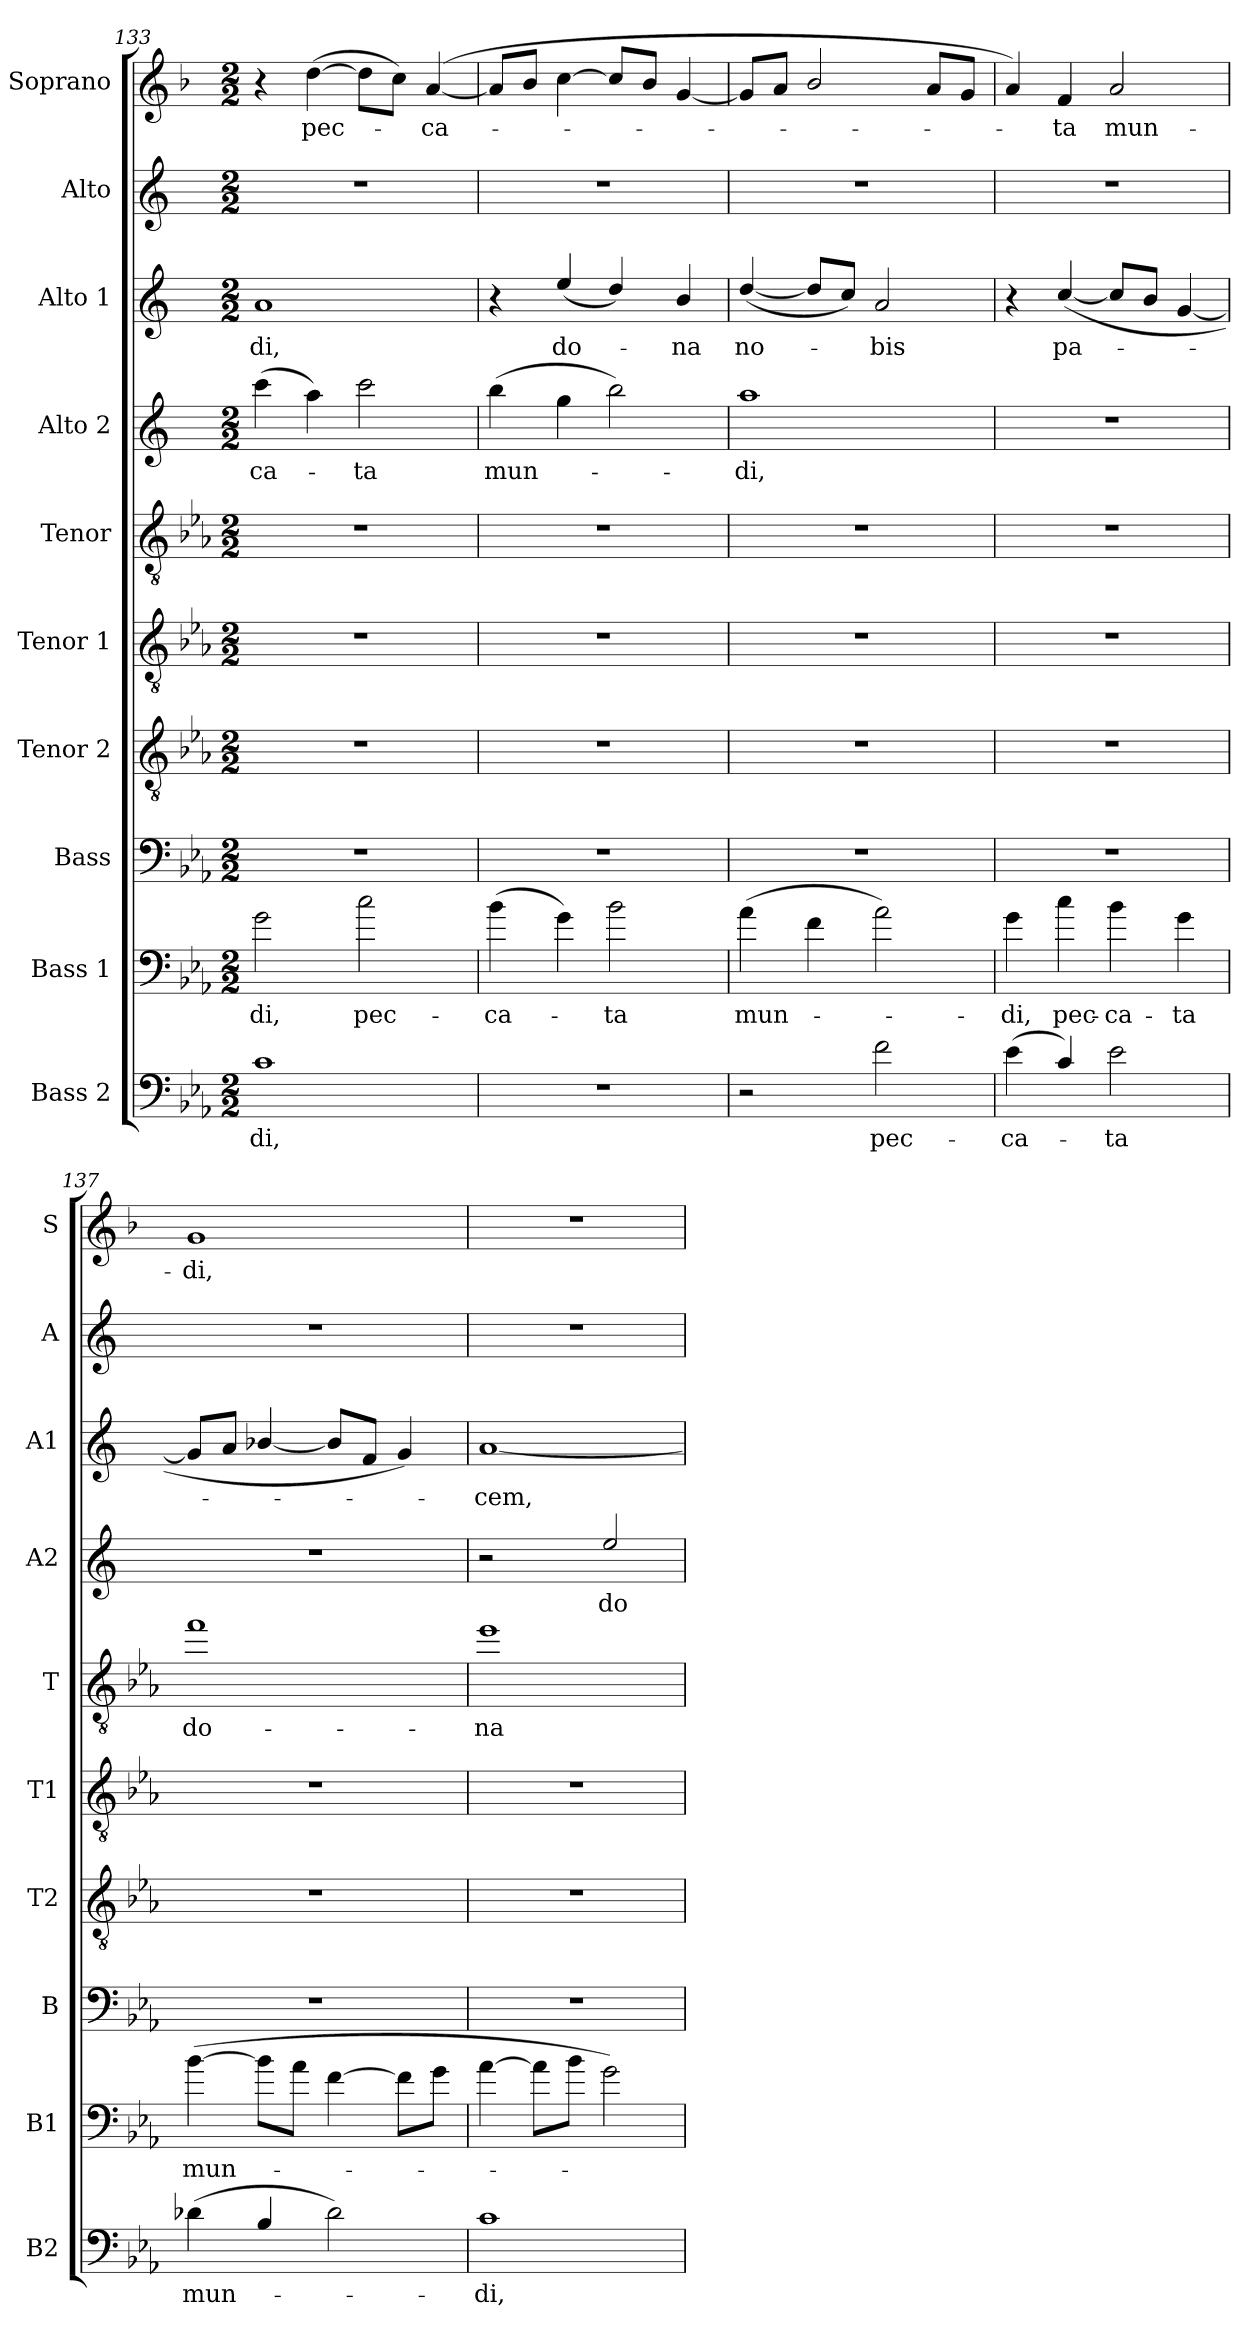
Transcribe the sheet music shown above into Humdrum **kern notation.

**kern	**text	**kern	**text	**kern	**kern	**kern	**kern	**text	**kern	**text	**kern	**text	**kern	**kern	**text
*part10	*part10	*part9	*part9	*part8	*part7	*part6	*part5	*part5	*part4	*part4	*part3	*part3	*part2	*part1	*part1
*staff10	*staff10	*staff9	*staff9	*staff8	*staff7	*staff6	*staff5	*staff5	*staff4	*staff4	*staff3	*staff3	*staff2	*staff1	*staff1
*I"Bass 2	*	*I"Bass 1	*	*I"Bass	*I"Tenor 2	*I"Tenor 1	*I"Tenor	*	*I"Alto 2	*	*I"Alto 1	*	*I"Alto	*I"Soprano	*
*I'B2	*	*I'B1	*	*I'B	*I'T2	*I'T1	*I'T	*	*I'A2	*	*I'A1	*	*I'A	*I'S	*
!!LO:LB:g=z
*clefF4	*	*clefF4	*	*clefF4	*clefGv2	*clefGv2	*clefGv2	*	*clefG2	*	*clefG2	*	*clefG2	*clefG2	*
*ITrd12c21	*	*ITrd12c21	*	*ITrd12c21	*ITrd8c14	*ITrd8c14	*ITrd8c14	*	*ITrd5c9	*	*ITrd5c9	*	*ITrd5c9	*ITrd1c2	*
*k[b-e-a-]	*	*k[b-e-a-]	*	*k[b-e-a-]	*k[b-e-a-]	*k[b-e-a-]	*k[b-e-a-]	*	*k[b-e-a-]	*	*k[b-e-a-]	*	*k[b-e-a-]	*k[b-e-a-]	*
*c:	*	*c:	*	*c:	*c:	*c:	*c:	*	*c:	*	*c:	*	*c:	*c:	*
*M2/2	*	*M2/2	*	*M2/2	*M2/2	*M2/2	*M2/2	*	*M2/2	*	*M2/2	*	*M2/2	*M2/2	*
=133	=133	=133	=133	=133	=133	=133	=133	=133	=133	=133	=133	=133	=133	=133	=133
!	!LO:LY:b	!	!LO:LY:b	!	!	!	!	!	!	!LO:LY:b	!	!LO:LY:b	!	!	!
1C	-di,	2G\	-di,	1r	1r	1r	1r	.	(>4ee-\	-ca-	1c	-di,	1r	4r	.
!	!	!	!	!	!	!	!	!	!	!	!	!	!	!	!LO:LY:b
.	.	.	.	.	.	.	.	.	4cc\)	.	.	.	.	(>[4cc\	pec-
!	!	!	!LO:LY:b	!	!	!	!	!	!	!LO:LY:b	!	!	!	!	!
.	.	2c\	pec-	.	.	.	.	.	2ee-\	-ta	.	.	.	8cc\L]	.
.	.	.	.	.	.	.	.	.	.	.	.	.	.	8b-\J)	.
!	!	!	!	!	!	!	!	!	!	!	!	!	!	!	!LO:LY:b
.	.	.	.	.	.	.	.	.	.	.	.	.	.	(>[4g/	-ca-
=134	=134	=134	=134	=134	=134	=134	=134	=134	=134	=134	=134	=134	=134	=134	=134
!	!	!	!LO:LY:b	!	!	!	!	!	!	!LO:LY:b	!	!	!	!	!
1r	.	(>4B-\	-ca-	1r	1r	1r	1r	.	(>4dd\	mun-	4r	.	1r	8g/L]	.
.	.	.	.	.	.	.	.	.	.	.	.	.	.	8a-/J	.
!	!	!	!	!	!	!	!	!	!	!	!	!LO:LY:b	!	!	!
.	.	4G\)	.	.	.	.	.	.	4b-\	.	(<4g/	do-	.	[4b-\	.
!	!	!	!LO:LY:b	!	!	!	!	!	!	!	!	!	!	!	!
.	.	2B-\	-ta	.	.	.	.	.	2dd\)	.	4f/)	.	.	8b-/L]	.
.	.	.	.	.	.	.	.	.	.	.	.	.	.	8a-/J	.
!	!	!	!	!	!	!	!	!	!	!	!	!LO:LY:b	!	!	!
.	.	.	.	.	.	.	.	.	.	.	4d/	-na	.	[4f/	.
=135	=135	=135	=135	=135	=135	=135	=135	=135	=135	=135	=135	=135	=135	=135	=135
!	!	!	!LO:LY:b	!	!	!	!	!	!	!LO:LY:b	!	!LO:LY:b	!	!	!
2r	.	(>4A-\	mun-	1r	1r	1r	1r	.	1cc	-di,	(<[4f/	no-	1r	8f/L]	.
.	.	.	.	.	.	.	.	.	.	.	.	.	.	8g/J	.
.	.	4F\	.	.	.	.	.	.	.	.	8f/L]	.	.	2a-/	.
.	.	.	.	.	.	.	.	.	.	.	8e-/J)	.	.	.	.
!	!LO:LY:b	!	!	!	!	!	!	!	!	!	!	!LO:LY:b	!	!	!
2F\	pec-	2A-\)	.	.	.	.	.	.	.	.	2c/	-bis	.	.	.
.	.	.	.	.	.	.	.	.	.	.	.	.	.	8g/L	.
.	.	.	.	.	.	.	.	.	.	.	.	.	.	8f/J	.
=136	=136	=136	=136	=136	=136	=136	=136	=136	=136	=136	=136	=136	=136	=136	=136
!	!LO:LY:b	!	!LO:LY:b	!	!	!	!	!	!	!	!	!	!	!	!
(>4E-\	-ca-	4G\	-di,	1r	1r	1r	1r	.	1r	.	4r	.	1r	4g/)	.
!	!	!	!LO:LY:b	!	!	!	!	!	!	!	!	!LO:LY:b	!	!	!LO:LY:b
4C/)	.	4c\	pec-	.	.	.	.	.	.	.	(<[4e-/	pa-	.	4e-/	-ta
!	!LO:LY:b	!	!LO:LY:b	!	!	!	!	!	!	!	!	!	!	!	!LO:LY:b
2E-\	-ta	4B-\	-ca-	.	.	.	.	.	.	.	8e-/L]	.	.	2g/	mun-
.	.	.	.	.	.	.	.	.	.	.	8d/J	.	.	.	.
!	!	!	!LO:LY:b	!	!	!	!	!	!	!	!	!	!	!	!
.	.	4G\	-ta	.	.	.	.	.	.	.	[4B-/	.	.	.	.
=137	=137	=137	=137	=137	=137	=137	=137	=137	=137	=137	=137	=137	=137	=137	=137
!	!LO:LY:b	!	!LO:LY:b	!	!	!	!	!LO:LY:b	!	!	!	!	!	!	!LO:LY:b
(>4D-X\	mun-	(>[4B-\	mun-	1r	1r	1r	1f	do-	1r	.	8B-/L]	.	1r	1f	-di,
.	.	.	.	.	.	.	.	.	.	.	8c/J	.	.	.	.
4BB-/	.	8B-\L]	.	.	.	.	.	.	.	.	[4d-X/	.	.	.	.
.	.	8A-\J	.	.	.	.	.	.	.	.	.	.	.	.	.
2D-\)	.	[4F\	.	.	.	.	.	.	.	.	8d-/L]	.	.	.	.
.	.	.	.	.	.	.	.	.	.	.	8A-/J	.	.	.	.
.	.	8F\L]	.	.	.	.	.	.	.	.	4B-/)	.	.	.	.
.	.	8G\J	.	.	.	.	.	.	.	.	.	.	.	.	.
=138	=138	=138	=138	=138	=138	=138	=138	=138	=138	=138	=138	=138	=138	=138	=138
!	!LO:LY:b	!	!	!	!	!	!	!LO:LY:b	!	!	!	!LO:LY:b	!	!	!
1C	-di,	[4A-\	.	1r	1r	1r	1e-	-na	2r	.	[1c	-cem,	1r	1r	.
.	.	8A-\L]	.	.	.	.	.	.	.	.	.	.	.	.	.
.	.	8B-\J	.	.	.	.	.	.	.	.	.	.	.	.	.
!	!	!	!	!	!	!	!	!	!	!LO:LY:b	!	!	!	!	!
.	.	2G\)	.	.	.	.	.	.	2g/	do-	.	.	.	.	.
=	=	=	=	=	=	=	=	=	=	=	=	=	=	=	=
*-	*-	*-	*-	*-	*-	*-	*-	*-	*-	*-	*-	*-	*-	*-	*-
